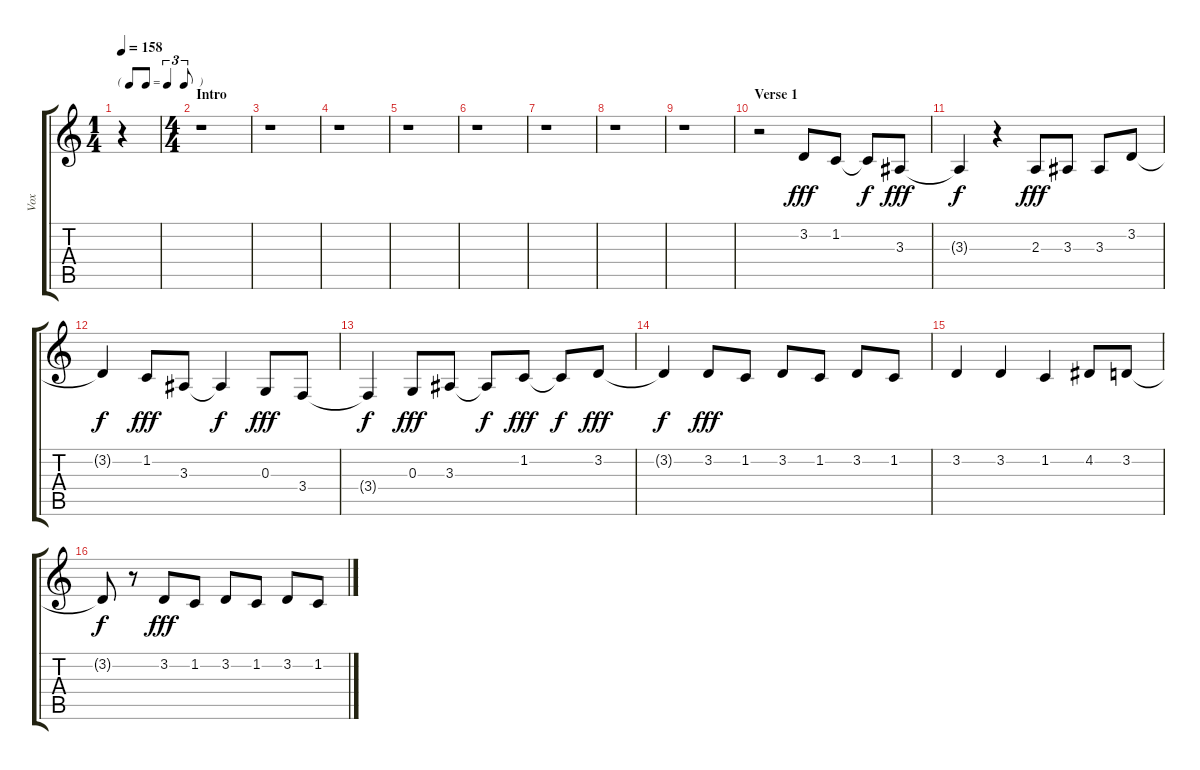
\track ("Vox" "Vox") {instrument bassoon}
\staff {score tabs}
\tuning (E4 B3 G3 D3 A2 E2) {hide}
\ts (1 4)
\tf triplet8th
\tempo 158
\clef g2
\ks c
r.4{dy fff instrument bassoon} |
\ts (4 4)
\section ("" "Intro")
r.1 |
r.1 |
r.1 |
r.1 |
r.1 |
r.1 |
r.1 |
r.1 |
\section ("" "Verse 1")
r.2 3.2.8 1.2.8 1.2{t}.8{dy f} 3.3.8{dy fff} |
3.3{t}.4{dy f} r.4 2.3.8{dy fff} 3.3.8 3.3.8 3.2.8 |
3.2{t}.4{dy f} 1.2.8{dy fff} 3.3.8 3.3{t}.4{dy f} 0.3.8{dy fff} 3.4.8 |
3.4{t}.4{dy f} 0.3.8{dy fff} 3.3.8 3.3{t}.8{dy f} 1.2.8{dy fff} 1.2{t}.8{dy f} 3.2.8{dy fff} |
3.2{t}.4{dy f} 3.2.8{dy fff} 1.2.8 3.2.8 1.2.8 3.2.8 1.2.8 |
3.2.4 3.2.4 1.2.4 4.2.8 3.2.8 |
3.2{t}.8{dy f} r.8 3.2.8{dy fff} 1.2.8 3.2.8 1.2.8 3.2.8 1.2.8
